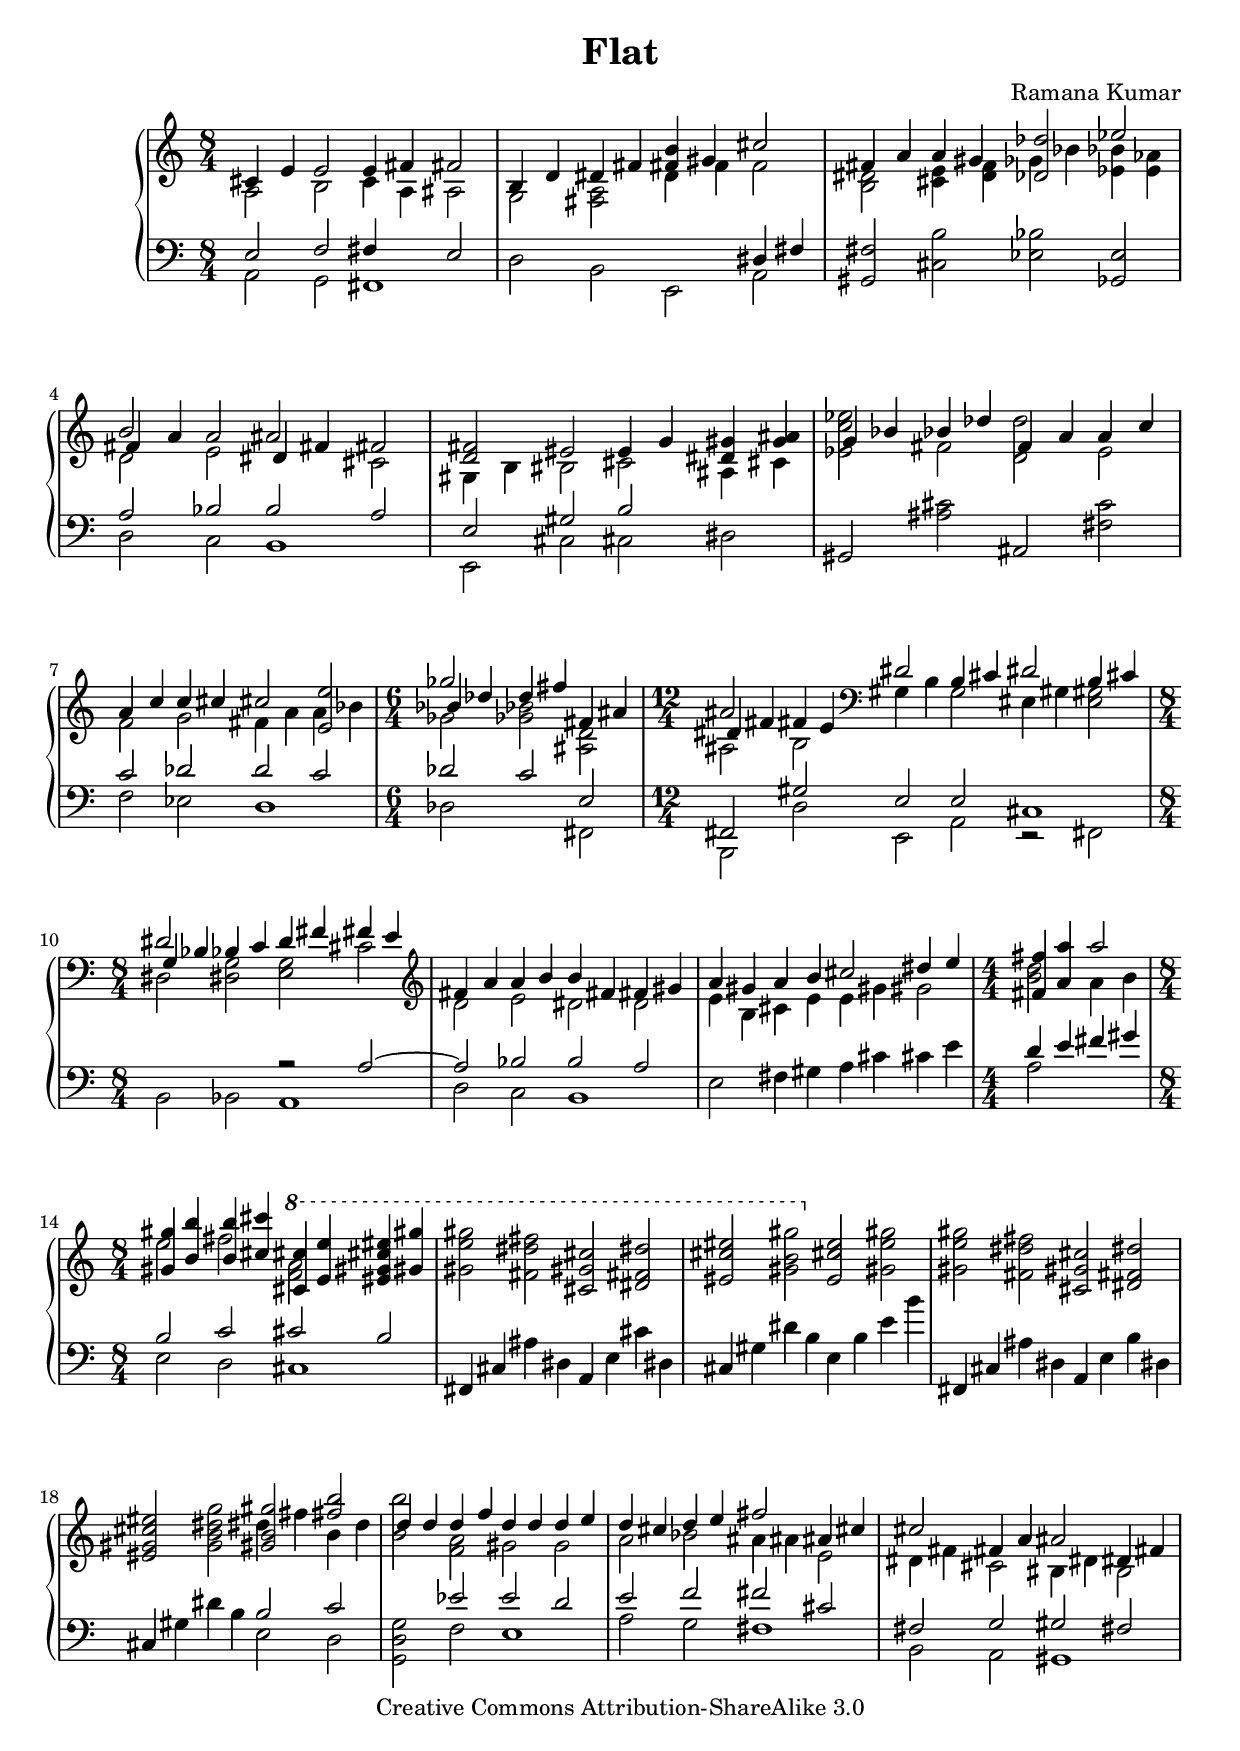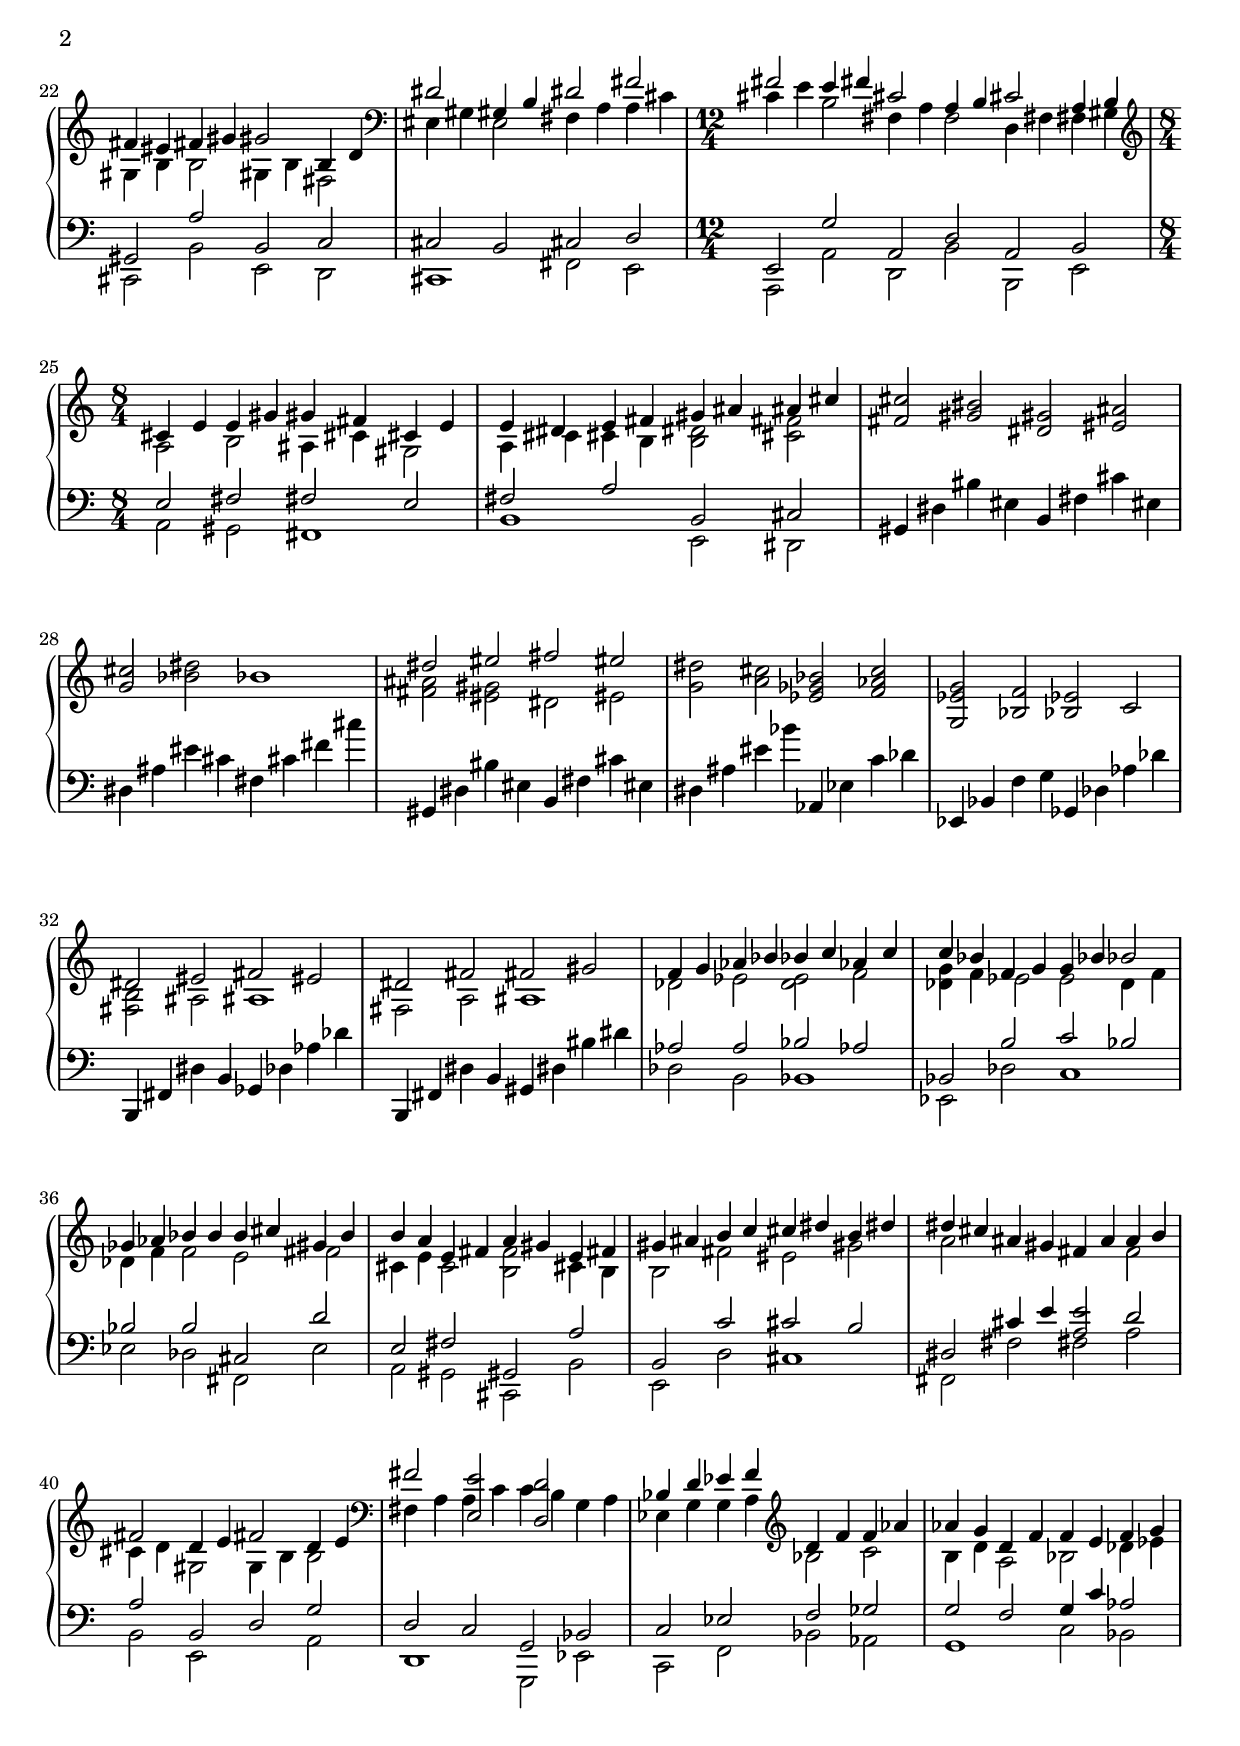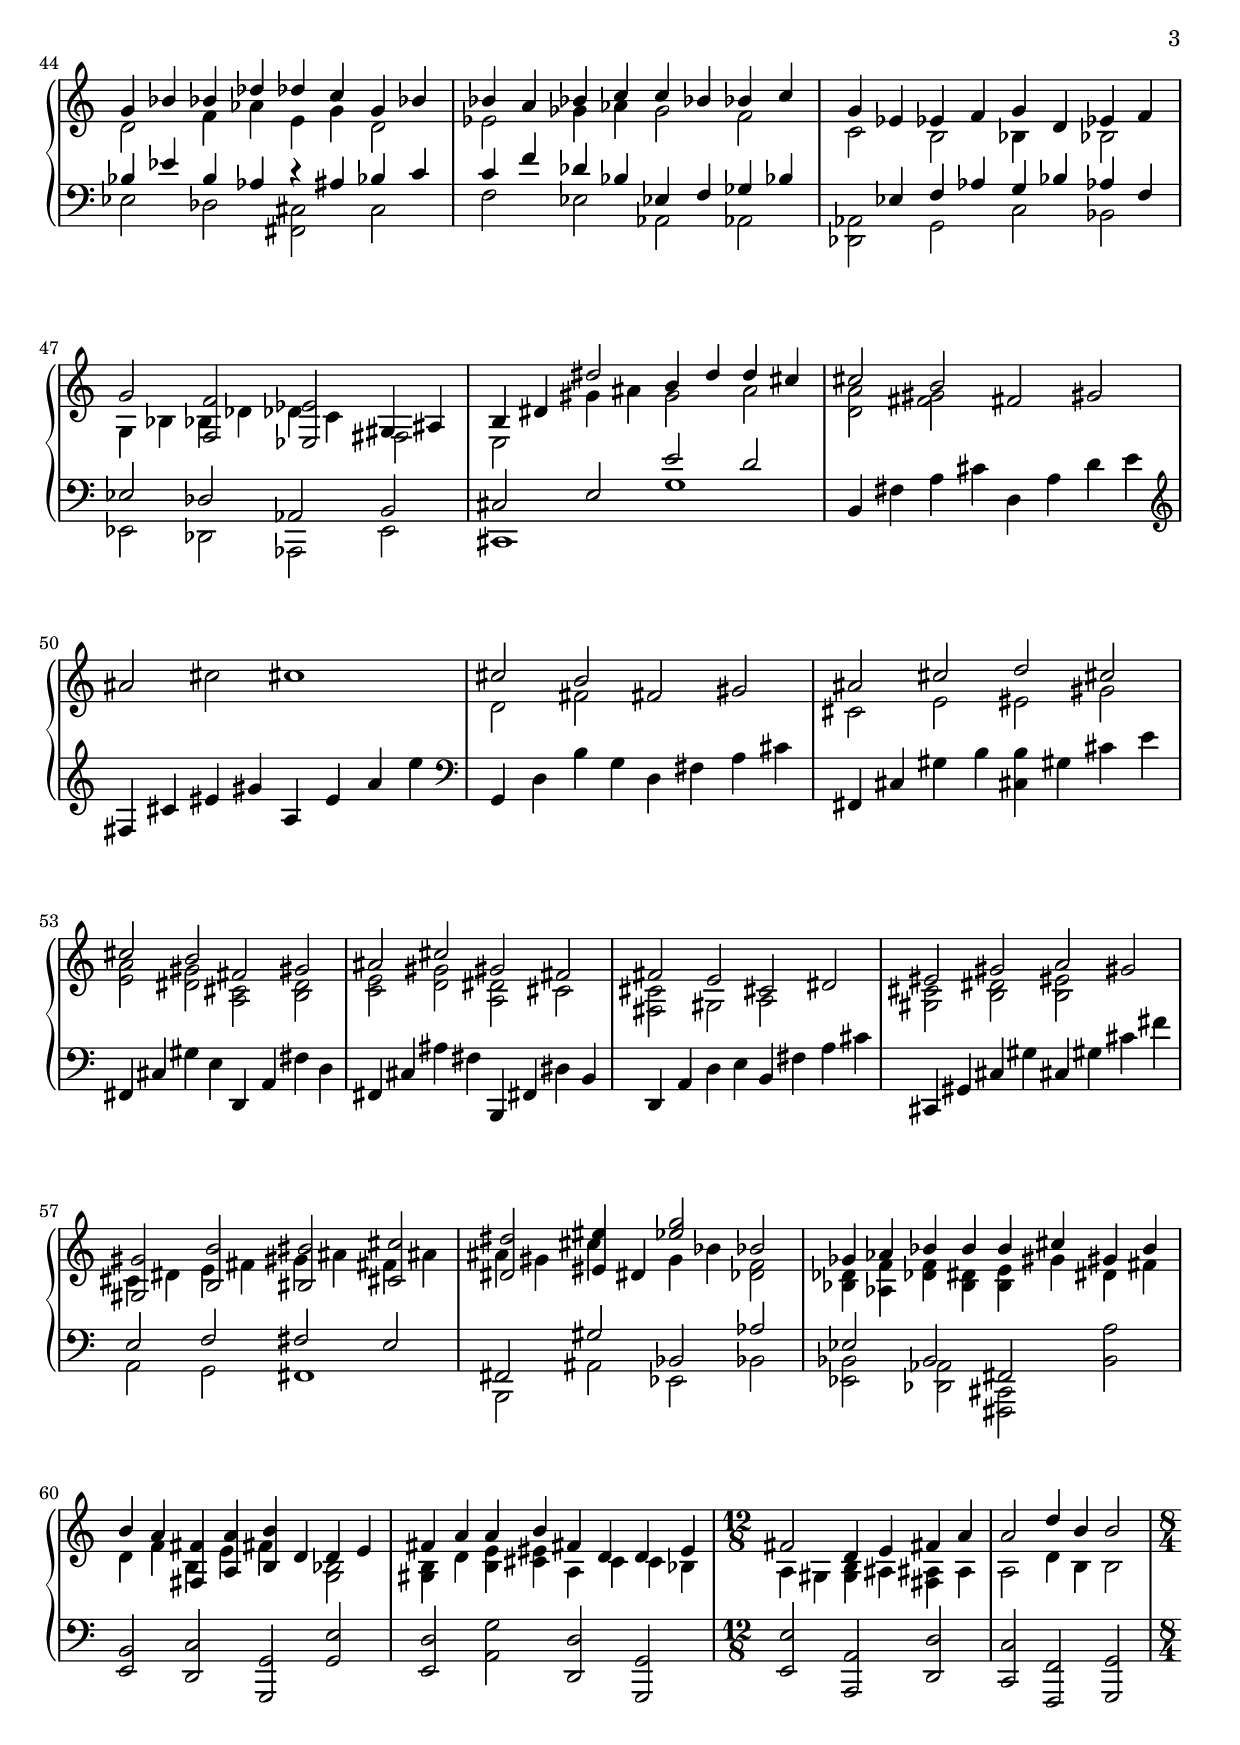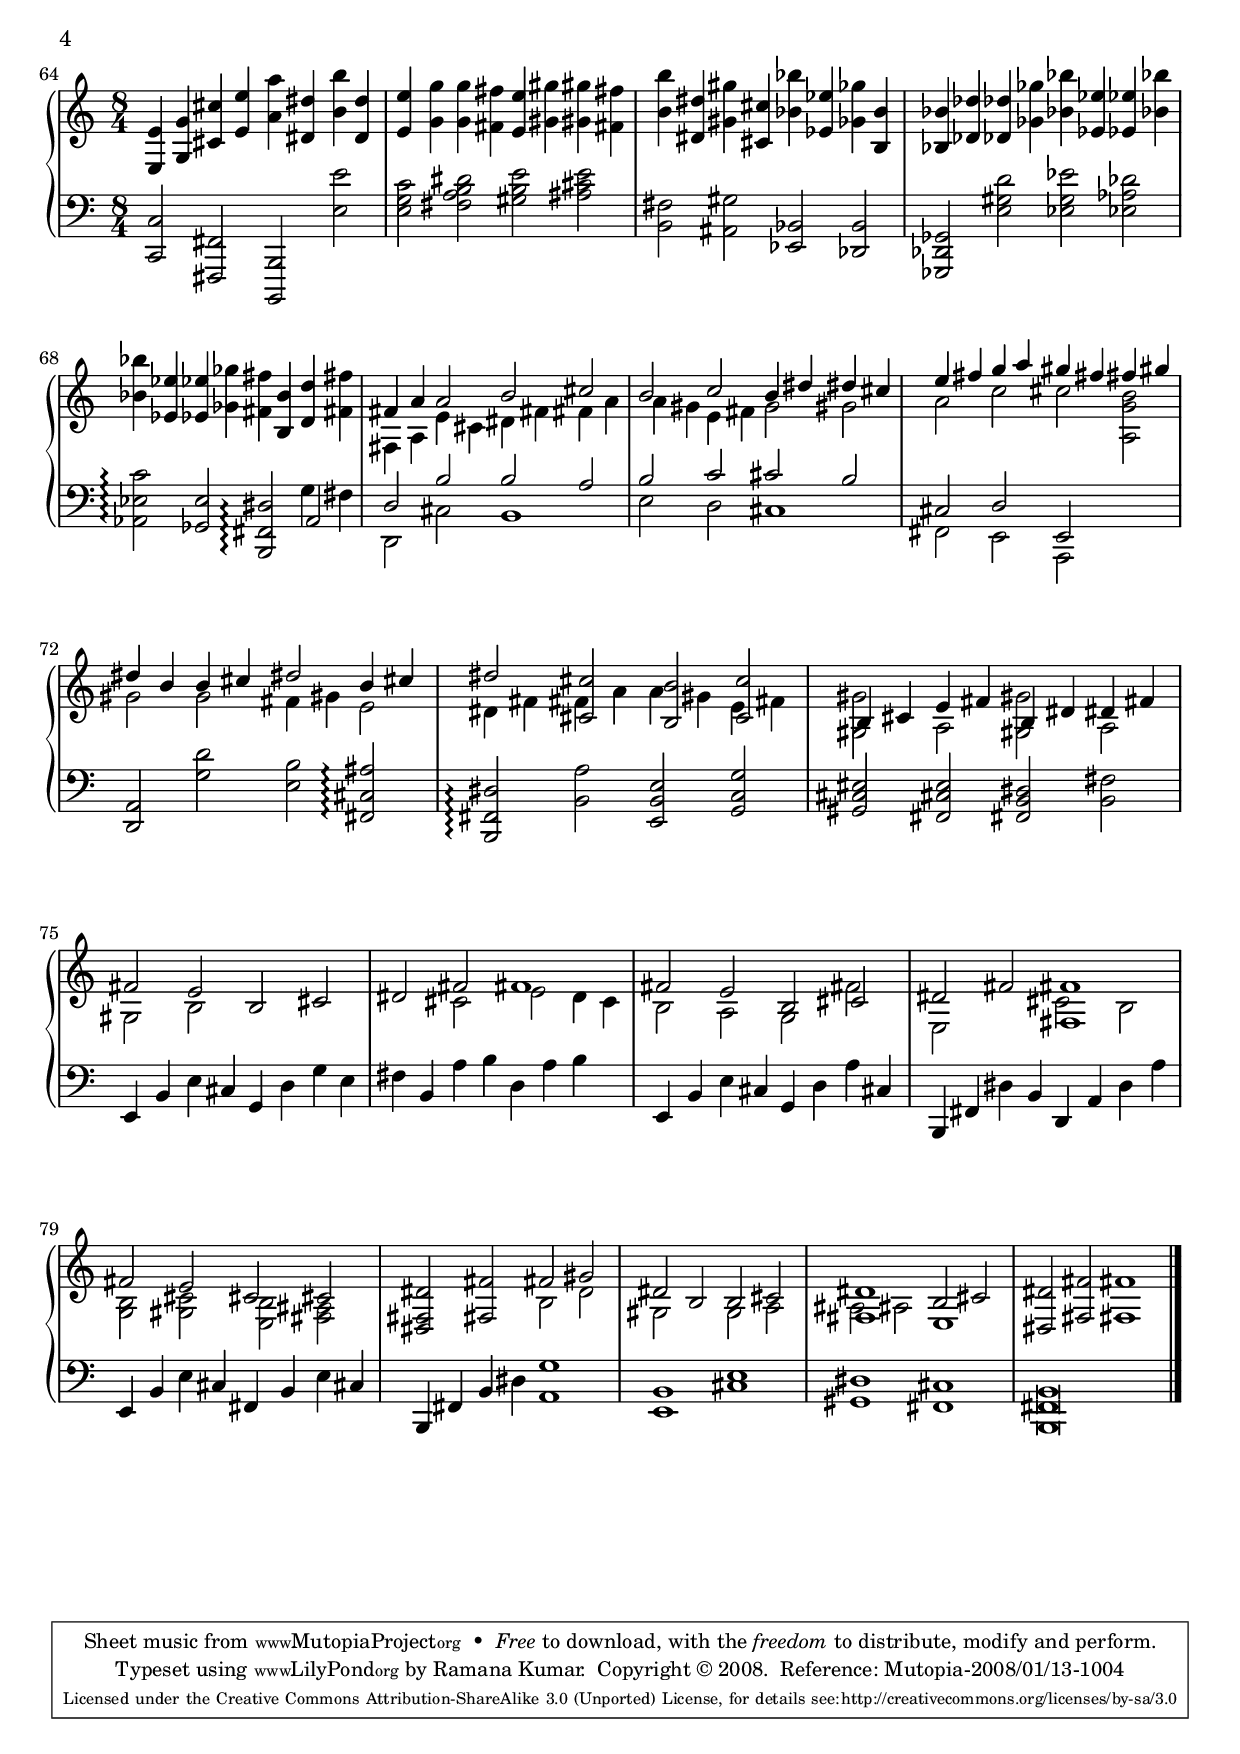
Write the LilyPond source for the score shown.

\version "2.10.30"

\header {
  title             = "Flat"
  composer          = "Ramana Kumar"
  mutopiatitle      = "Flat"
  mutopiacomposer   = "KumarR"
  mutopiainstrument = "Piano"
  date              = "2007"
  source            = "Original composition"
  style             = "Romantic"
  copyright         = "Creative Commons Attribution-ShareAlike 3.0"
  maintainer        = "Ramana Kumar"
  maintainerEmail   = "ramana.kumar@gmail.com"
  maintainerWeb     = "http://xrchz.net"
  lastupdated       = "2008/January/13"
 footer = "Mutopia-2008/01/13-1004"
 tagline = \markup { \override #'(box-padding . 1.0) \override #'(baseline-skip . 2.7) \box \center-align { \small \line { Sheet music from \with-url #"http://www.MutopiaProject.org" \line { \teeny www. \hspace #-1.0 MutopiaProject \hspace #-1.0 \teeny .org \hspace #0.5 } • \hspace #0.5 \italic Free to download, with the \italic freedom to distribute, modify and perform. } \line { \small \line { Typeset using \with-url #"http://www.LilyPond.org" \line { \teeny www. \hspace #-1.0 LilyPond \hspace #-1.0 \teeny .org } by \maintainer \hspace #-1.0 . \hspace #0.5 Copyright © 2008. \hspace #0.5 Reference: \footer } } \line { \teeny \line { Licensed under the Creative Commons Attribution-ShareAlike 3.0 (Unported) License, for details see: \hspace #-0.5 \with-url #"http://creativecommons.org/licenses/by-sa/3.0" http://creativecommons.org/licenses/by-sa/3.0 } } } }
}

onceStem =
#(define-music-function (parser location direction music) (number? ly:music?) #{
  \once \override Stem #'direction = $direction
  $music #}
)


\score {
  \context PianoStaff <<
    \context Staff = right <<
      #(set-accidental-style 'forget)
      \override Staff.TimeSignature #'style = #'()
      \clef treble
      \time 8/4
      << {
        <<
          {cis'4 e' e'2 e'4 fis' fis'2}
        \\{a2 b c'4 a ais2}
        >> | <<
          {b4 d' dis' fis' <b' fis'> gis' cis''2}
        \\{g2 <fis a> d'4 f' f'2}
        >> | <<
          {fis'4 a' a' gis' <des' des''>2 ees''}
        \\{<b dis'>2 <cis' e'>4 <d' f'> ges' bes' <bes' ees'> <aes' e'>}
        >> | <<
          {b'2 s ais' s}
        \\{d'2 e' s cis'}
        \\{fis'4 a' a'2 dis'4 fis' fis'2}
        >> | <<
          {<fis' d'>2 eis' e'4 g' <gis' dis'> <ais' g'>}
        \\{gis4 b bis2 cis' ais4 cis'}
        >> | <<                                             %--05
          {g'4 bes' bes' des'' f' a' a' c''}
        \\{<ees' c'' ees''>2 fis' <d' d''> e'}
        >> | <<
          {a'4 c'' c'' cis'' cis''2 <e' e''>}
        \\{f'2 g' fis'4 a' a' bes'}
        >> | \time 6/4 <<
          {ges''2 s fis'4 ais'}
        \\{ges'2 <ges' bes'> <ais d'>}
        \\{bes'4 des'' d'' fis'' s2}
        >> | \time 12/4 <<
          {ais'2 s \clef bass dis'2 b4 cis' dis'2 b4 cis'}
        \\{ais2 b gis4 b g2 eis4 gis <e gis>2}
        \\{dis'4 fis' fis' e'}
        >> | \time 8/4 <<
          {dis'2 s d'4 fis' fis' e'}
        \\{dis2 <dis g> <e g> cis'}
        \\{g4 bes bes c' s2 s}
        >> | \clef treble <<                               %--10
          {fis'4 a' a' b' b' fis' fis' gis'}
        \\{d'2 e' dis' d'}
        >> | <<
          {a'4 gis' a' b' cis''2 dis''4 e''}
        \\{e'4 b cis' e' e' gis' gis'2}
        >> | \time 4/4 <<
          {<fis' fis''>4 <a' a''> a''2}
        \\{<b' d''>2 a'4 b'}
        >> | \time 8/4 <<
          {<gis' gis''>4 <b' b''> <b' b''> <cis'' cis'''> #(set-octavation 1) <cis'' cis'''> <e'' e'''> <eis'' gis'' cis''' eis'''> <gis'' gis'''>}
        \\{e''2 fis'' <f'' a''> s}
        >> | 
          <gis'' e''' gis'''>2 <fis'' dis''' fis'''> <cis'' gis'' cis'''> <dis'' fis'' dis'''>
           |                                               %--15
          <eis'' cis''' eis'''>2 <gis'' b'' gis'''> #(set-octavation 0) <e' cis'' e''> <gis' e'' gis''>
           |
          <gis' e'' gis''>2 <fis' dis'' fis''> <cis' gis' cis''> <dis' fis' dis''>
           |
          <eis' gis' cis'' eis''>2 <g' b' dis'' g''> <<{<gis' b' gis''>2 <fis'' b''>}\\{dis''4 fis'' b' d''}>>
           | <<
          {d''4 d'' d'' f'' d'' d'' d'' e''}
        \\{<b' b''>2 <f' a'> gis' g'}
        >> | <<
          {d''4 cis'' d'' e'' fis''2 ais'4 cis''}
        \\{a'2 bes' ais'4 ais' e'2}
        >> | <<                                            %--20
          {cis''2 fis'4 a' ais'2 dis'4 fis'}
        \\{dis'4 fis' cis'2 bis4 dis' b2}
        >> | <<
          {fis'4 eis' fis' gis' gis'2 b4 d'}
        \\{gis4 b b2 gis4 b fis2}
        >> | \clef bass <<
          {dis'2 gis4 b dis'2 fis'}
        \\{eis4 gis e2 fis4 a a cis'}
        >> | \time 12/4 <<
          {fis'2 e'4 fis' cis'2 a4 b cis'2 a4 b}
        \\{cis'4 e' b2 fis4 a f2 d4 fis fis gis}
        >> | \time 8/4 \clef treble <<
          {cis'4 e' e' gis' gis' fis' cis' e'}
        \\{a2 b ais4 cis' gis2}
        >> | <<                                            %--25
          {e'4 dis' e' fis' gis' ais' ais' cis''}
        \\{a4 cis' cis' b <b dis'>2 <cis' fis'>}
        >> |
          <cis'' fis'>2 <bis' gis'> <gis' dis'> <ais' eis'>
           | 
          <cis'' g'>2 <dis'' bes'> bes'1
           | <<
          {dis''2 eis'' fis'' eis''}
        \\{<fis' ais'>2 <eis' gis'> dis' eis'}
        >> |
          <g' dis''>2 <a' cis''> <ees' ges' bes'> <f' aes' c''>
           |                                               %--30             
          <g ees' g'>2 <bes f'> <bes ees'> c'
           | <<
          {dis'2 eis' fis' eis'}
        \\{<fis b>2 ais ais1}
        >> | <<
          {dis'2 fis' fis' gis'}
        \\{fis2 a ais1}
        >> | <<
          {f'4 g' aes' bes' bes' c'' aes' c''}
        \\{des'2 ees' <d' e'> f'}
        >> | <<
          {c''4 bes' f' g' g' bes' bes'2}
        \\{<des' g'>4 f' ees'2 e' d'4 f'}
        >> | <<                                            %--35 
          {ges'4 aes' bes' b' b' cis'' gis' b'}
        \\{des'4 f' f'2 e' fis'}
        >> | <<
          {b'4 a' e' fis' a' gis' e' fis'}
        \\{cis'4 e' c'2 <b f'> cis'4 b}
        >> | <<
          {gis'4 ais' b' c'' cis'' dis'' b' dis''}
        \\{b2 fis' eis' gis'}
        >> | <<
          {dis''4 cis'' ais' gis' fis' a' a' b'}
        \\{a'2 s s f'}
        >> | <<
          {fis'2 d'4 e' fis'2 d'4 e'}
        \\{cis'4 d' gis2 g4 b b2}
        >> | \clef bass <<                                 %--40
          {fis'2 <e e'> <d d'> s}
        \\{fis4 a a c' c' b g a}
        >> | <<
          {bes4 d' ees' f' \clef treble d'4 f' f' aes'}
        \\{ees4 g g a bes2 c'}
        >> | <<
          {aes'4 g' d' f' f' e' f' g'}
        \\{b4 d' a2 bes des'4 ees'}
        >> | <<
          {g'4 bes' bes' des'' des'' c'' g' bes'}
        \\{d'2 f'4 aes' e' g' d'2}
        >> | <<
          {bes'4 a' bes' c'' c'' bes' bes' c''}
        \\{ees'2 ges'4 aes' g'2 f'}
        >> | <<                                            %--45
          {g'4 ees' ees' f' g'4 d' ees' f'}
        \\{c'2 b bes4 s bes2}
        >> | <<
          {g'2 <f f'> <ees ees'> gis4 ais}
        \\{g4 bes bes des' des' c' fis2}
        >> | <<
          {b4 dis' dis''2 b'4 d'' d'' cis''}
        \\{e2 gis'4 ais' g'2 a'}
        >> | <<
          {cis''2 b' fis' gis'}
        \\{<d' a'>2 <fis' gis'> s s}
        >> |
          ais'2 cis'' cis''1
           | <<                                            %--50
          {cis''2 b' fis' gis'}
        \\{d'2 fis' s s}
        >> | <<
          {ais'2 cis'' d'' cis''}
        \\{cis'2 e' eis' gis'}
        >> | <<
          {cis''2 b' fis' gis'}
        \\{<e' a'>2 <dis' gis'> <a cis'> <b d'>}
        >> | <<
          {ais'2 cis'' gis' fis'}
        \\{<c' e'>2 <d' gis'> <a dis'> cis'}
        >> | <<
          {fis'2 e' cis' dis'}
        \\{<fis cis'>2 gis a s}
        >> | <<                                            %--55
          {eis'2 gis' a' gis'}
        \\{<gis cis'>2 <b dis'> <b eis'> s}     
        >> | <<
          {<gis gis'>2 <b b'> <bis bis'> <cis' cis''>}
        \\{cis'4 dis' e' fis' gis' ais' fis' ais'}
        >> | <<
          {<dis' dis''>2 <eis' eis''>4 dis' <ees'' g''>2 bes'}
        \\{ais'4 gis' cis'' s g' bes' <des' f'>2}
        >> | <<
          {ges'4 aes' bes' b' b' cis'' gis' b'}
        \\{<bes des'>4 <aes f'> <des' f'> <b dis'> <b e'> gis' dis' fis'}
        >> | <<
          {b'4 a' <fis fis'> <a a'> <b b'> d' d' e'}
        \\{d'4 f' b e' fis' s <g bes>2}
        >> | <<                                            %--60
          {fis'4 a' a' b' fis' d' d' e'}
        \\{<gis b>4 d' <b e'> <cis' eis'> a c' c' bes}
        >> | \time 12/8 <<
          {fis'2  d'4   e'  fis'      a' a'2 d''4 b' b'2}
        \\{a4 gis <g b> ais <fis ais> a  a2  d'4  b  b2}
        >> | \time 8/4
           <e e'>4 <g g'> <cis' cis''> <e' e''> <a' a''> <dis' dis''> <b' b''> <d' d''> 
           |
          <e' e''>4 <g' g''> <g' g''> <fis' fis''> <e' e''> <gis' gis''> <gis' gis''> <fis' fis''>
           |
          <b' b''>4 <dis' dis''> <gis' gis''> <cis' cis''> <bes' bes''> <ees' ees''> <ges' ges''> <b b'>
           |                                               %--65
          <bes bes'>4 <des' des''> <des' des''> <ges' ges''> <bes' bes''> <ees' ees''> <ees' ees''> <bes' bes''>
           |
          <bes' bes''>4 <ees' ees''> <ees' ees''> <ges' ges''> <fis' fis''> <b b'> <d' d''> <fis' fis''>
           | <<
          {fis'4 a' a'2 b' cis''}
        \\{fis4 a e' cis' dis' fis' fis' a'}
        >> | <<
          {b'2 c'' b'4 dis'' dis'' cis''}
        \\{a'4 gis' e' fis' g'2 gis'}
        >> | <<
          {e''4 fis'' g'' a'' gis'' fis'' fis'' gis''}
        \\{a'2 c'' cis'' b'\stemUp}
        >> | <<                                            %--70
          {dis''4 b' b' cis'' dis''2 b'4 cis''}
        \\{gis'2 g' fis'4 gis' e'2}
        >> | <<
          {dis''2 <cis' cis''> <b b'> <c' c''>}
        \\{dis'4 fis' fis' a' a' gis' e' fis'}
        >> | <<
          {b4 cis' e' fis' b dis' dis' fis'}
        \\{<gis gis'>2 a <gis gis'> a}
        >> | <<
          {fis'2 e' b cis'}
        \\{gis2 b s1}
        >> | <<                                            %--75
          {dis'2 fis' fis'1}
        \\{s2 cis' e' d'4 c'}
        >> | <<
          {fis'2 e' b cis'}
        \\{b2 a g fis'}
        >> | <<
          {dis'2 fis' <fis fis'>1}
        \\{e2 s cis' b}         
        >> | <<
          {fis'2 e' cis' cis'}
        \\{<g b>2 <gis cis'> <e b> <fis ais>}
        >> | <<
          {<dis fis dis'>2 <fis fis'> fis' gis'}
        \\{s2 s b d'}
        >> | <<                                            %--80
          {dis'2 b b cis'}
        \\{gis2 s g a}
        >> | <<
          {<fis dis'>1 b2 cis'}
        \\{ais2 ais e1}
        >> |
          <dis dis'>2 <fis fis'> <fis fis'>1
     \bar "|."

      } >>
    >>
    \context Staff = left <<
      #(set-accidental-style 'forget)
      \override Staff.TimeSignature #'style = #'()
      \clef bass
      << {
        <<
          {e2 f fis4 s e2}
        \\{a,2 g, fis,1}
        >> | <<
          {s2 s s dis4 fis}
        \\{d2 b, e, a,}
        >> |
          <gis, fis>2 <cis b> <ees bes> <ges, e>
           | <<
          {a2 bes b a}
        \\{d2 c b,1}
        >> | <<
          {e2 gis b s}
        \\{e,2 cis cis dis2}
        >> |                                               %--05
          gis,2 <ais cis'> ais, <fis c'>
           | <<
          {c'2 des' d' c'}
        \\{f2 ees d1}
        >> | <<
          {des'2 c' e}
        \\{des2 s fis,}
        >> | <<
          {fis,2 gis e e cis1}
        \\{b,,2 d e, a, r fis,}
        >> | <<
          {s2 s r a ~}
        \\{b,2 bes, a,1}
        >> | <<                                            %--10
          {a2 bes b a}
        \\{d2 c b,1}
        >> |
          e2 fis4 gis a cis' cis' e'
           | <<
          {d'4 e' fis' gis'}
        \\{a2 s}
        >> | <<
          {b2 c' cis' b}
        \\{e2 d cis1}
        >> |
          fis,4 cis ais dis a, e cis' dis
           |                                               %--15
          cis4 gis dis' b e b e' b'
           |
          fis,4 cis ais dis a, e b dis
           |
          cis4 gis dis' b <<{b2 c'}\\{e2 d}>>
           | <<
          {s2 ees' e' d'}
        \\{<g, d g>2 f e1}
        >> | <<
          {e'2 f' fis' cis'}
        \\{a2 g fis1}
        >> | <<                                            %--20
          {fis2 g gis fis}
        \\{b,2 a, gis,1}
        >> | <<
          {gis,2 a b, c}
        \\{cis,2 b, e, d,}
        >> | <<
          {cis2 b, cis d}
        \\{cis,1 fis,2 e,}
        >> | <<
          {e,2 g a, d a, b,}
        \\{a,,2 a, d, b, b,, e,}
        >> | <<
          {e2 fis fis e}
        \\{a,2 gis, fis,1}
        >> | <<                                            %--25
          {fis2 a b, cis}
        \\{b,1 e,2 dis,}
        >> |
          gis,4 dis bis eis b, fis cis' eis
           |
          dis4 ais eis' cis' fis cis' fis' cis''
           |
          gis,4 dis bis eis b, fis cis' eis
           |
          dis4 ais eis' bes' aes, ees c' des'
           |                                               %--30
          ees,4 bes, f g ges, des aes des'
           |
          b,, fis, dis b, ges, des aes des'
           |
          b,, fis, dis b, gis, dis bis dis'
           | <<
          {aes2 a bes aes}
        \\{des2 b, bes,1}
        >> | <<
          {bes,2 b c' bes}
        \\{ees,2 des c1}
        >> | <<                                            %--35
          {bes2 b cis d'}
        \\{ees2 des fis, e}
        >> | <<
          {e2 fis gis, a}
        \\{a,2 gis, cis, b,}
        >> | <<
          {b,2  c' cis' b}
        \\{e,2 d cis1}
        >> | <<
          {dis2 cis'4 e' <a e'>2 d'}
        \\{fis,2 fis fis a}
        >> | <<
          {a2 b, d g}
        \\{b,2 e, s a,}
        >> | <<                                            %--40
          {d2 c g, bes,}
        \\{d,1 g,,2 ees,}
        >> | <<
          {c2 ees f ges}
        \\{c,2 f, bes, aes,}
        >> | <<
          {g2 f g4 c' aes2}
        \\{g,1 c2 bes,}
        >> | <<
          {bes4 ees' b aes r4 ais bes c'}
        \\{ees2 des <fis, cis>2 c}
        >> | <<
          {c'4 f' des' bes ees4 f ges bes}
        \\{f2 ees aes, aes,}
        >> | <<                                            %--45
          {s4 ees f aes g bes aes f}
        \\{<des, aes,>2 g,2 c bes,}
        >> | <<
          {ees2 des aes, b,}
        \\{ees,2 des, aes,, e,}
        >> | <<
          {cis2 e e' d'}
        \\{cis,1 g}
        >> | 
          b,4 fis a cis' d a d' e'
           | \clef treble
          fis4 cis' eis' gis' a e' a' e''
           | \clef bass                                    %--50
          g,4 d b g d fis a cis'
           |
          fis,4 cis gis b <cis b> gis cis' e'
           |
          fis,4 cis gis e d, a, fis d
           |
          fis,4 cis ais fis b,, fis, dis b,
           |
          d,4 a, d e b, fis a cis'
           |                                               %--55
          cis,4 gis, cis gis cis gis cis' fis'
           | <<
          {e2 f fis e}
        \\{a,2 g, fis,1}
        >> | <<
          {fis,2 gis bes, aes}
        \\{b,,2 ais, ees, bes,}
        >> | <<
          {ees2 b, fis,}
        \\{<ees, bes,>2 <des, aes,> <fis,, cis,> <b, a>}
        >> |
          <e, b,>2 <d, c> <g,, g,> <g, e>
           |                                               %--60
          <e, d>2 <a, g> <d, d> <g,, g,>
           |
          <e, e>2 <a,, a,> <d, d> <c, c> <f,, f,> <g,, g,> 
           |
          <c, c>2 <fis,, fis,> <b,,, b,,> <e e'>
           |
          <e g c'>2 <fis a b dis'> <gis b e'> <ais cis' e'>
           |
          <b, fis>2 <ais, gis> <ees, bes,> <des, b,>
           |                                               %--65
          <ges,, des, ges,>2 <e gis d'> <ees g ees'> <ees aes des'>
           |
          <aes, ees c'>2\arpeggio <ges, e> <b,, fis, dis>\arpeggio <<{a,2}\\{g4 fis}>>
           | <<
          {d2 b b a}
        \\{d,2 cis b,1}
        >> | <<
          {b2 c' cis' b}
        \\{e2 d cis1}
        >> | <<
          {cis2 d e,}
        \\{fis,2 e, a,,} >>
        \change Staff = right <<{}\\{<a g'>2}>>
           | \change Staff = left                          %--70
          <d, a,>2 <g d'> <e b> <fis, cis ais>\arpeggio
           |
          <b,, fis, dis>2\arpeggio <b, a> <e, b, e> <g, c g>
           |
          <gis, cis eis>2 <fis, cis e> <fis, b, dis> <b, fis>
           |
          e,4 b, e cis g, d g e
           |
          fis4 b, a b d a b s
           |                                               %--75
          e,4 b, e cis g, d a cis
           |
          b,,4 fis, dis b, d, a, d a
           |
          e,4 b, e cis fis, b, e cis
           |
          b,,4 fis, b, dis <a, g>1
           | <<
          {b,1 e}
        \\{e,1 cis}
        >> |                                               %--80
          <gis, dis>1 <fis, cis>
           |
          <b,, fis, b,>\breve
     \bar "|."
      } >>
    >>
  >>
  \layout {
  }
  \midi {
  }
}
